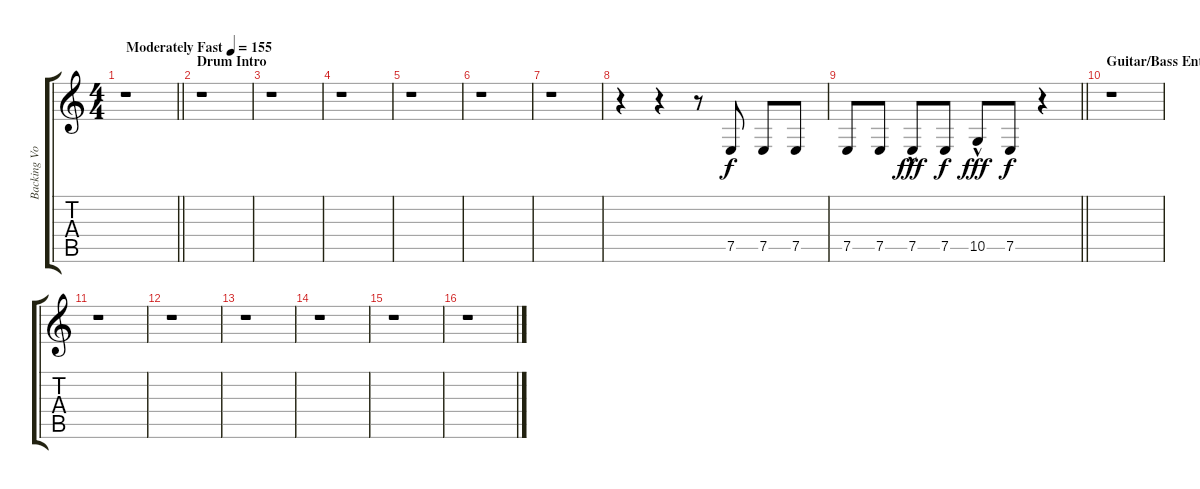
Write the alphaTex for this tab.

\track ("Backing Vocals" "Backing Vo") {instrument tenorsax}
\staff {score tabs}
\tuning (E4 B3 G3 D3 A2 E2) {hide}
\ts (4 4)
\tempo (155 "Moderately Fast")
\clef g2
\barLineRight lightlight
\ks c
r.1{dy f instrument tenorsax} |
\section ("" "Drum Intro")
r.1 |
r.1 |
r.1 |
r.1 |
r.1 |
r.1 |
r.4 r.4 r.8 7.5.8 7.5.8 7.5.8 |
\barLineRight lightlight
7.5.8 7.5.8 7.5{hac}.8{dy fff} 7.5.8{dy f} 10.5{hac}.8{dy fff} 7.5.8{dy f} r.4 |
\section ("" "Guitar/Bass Enter")
r.1 |
r.1 |
r.1 |
r.1 |
r.1 |
r.1 |
r.1
